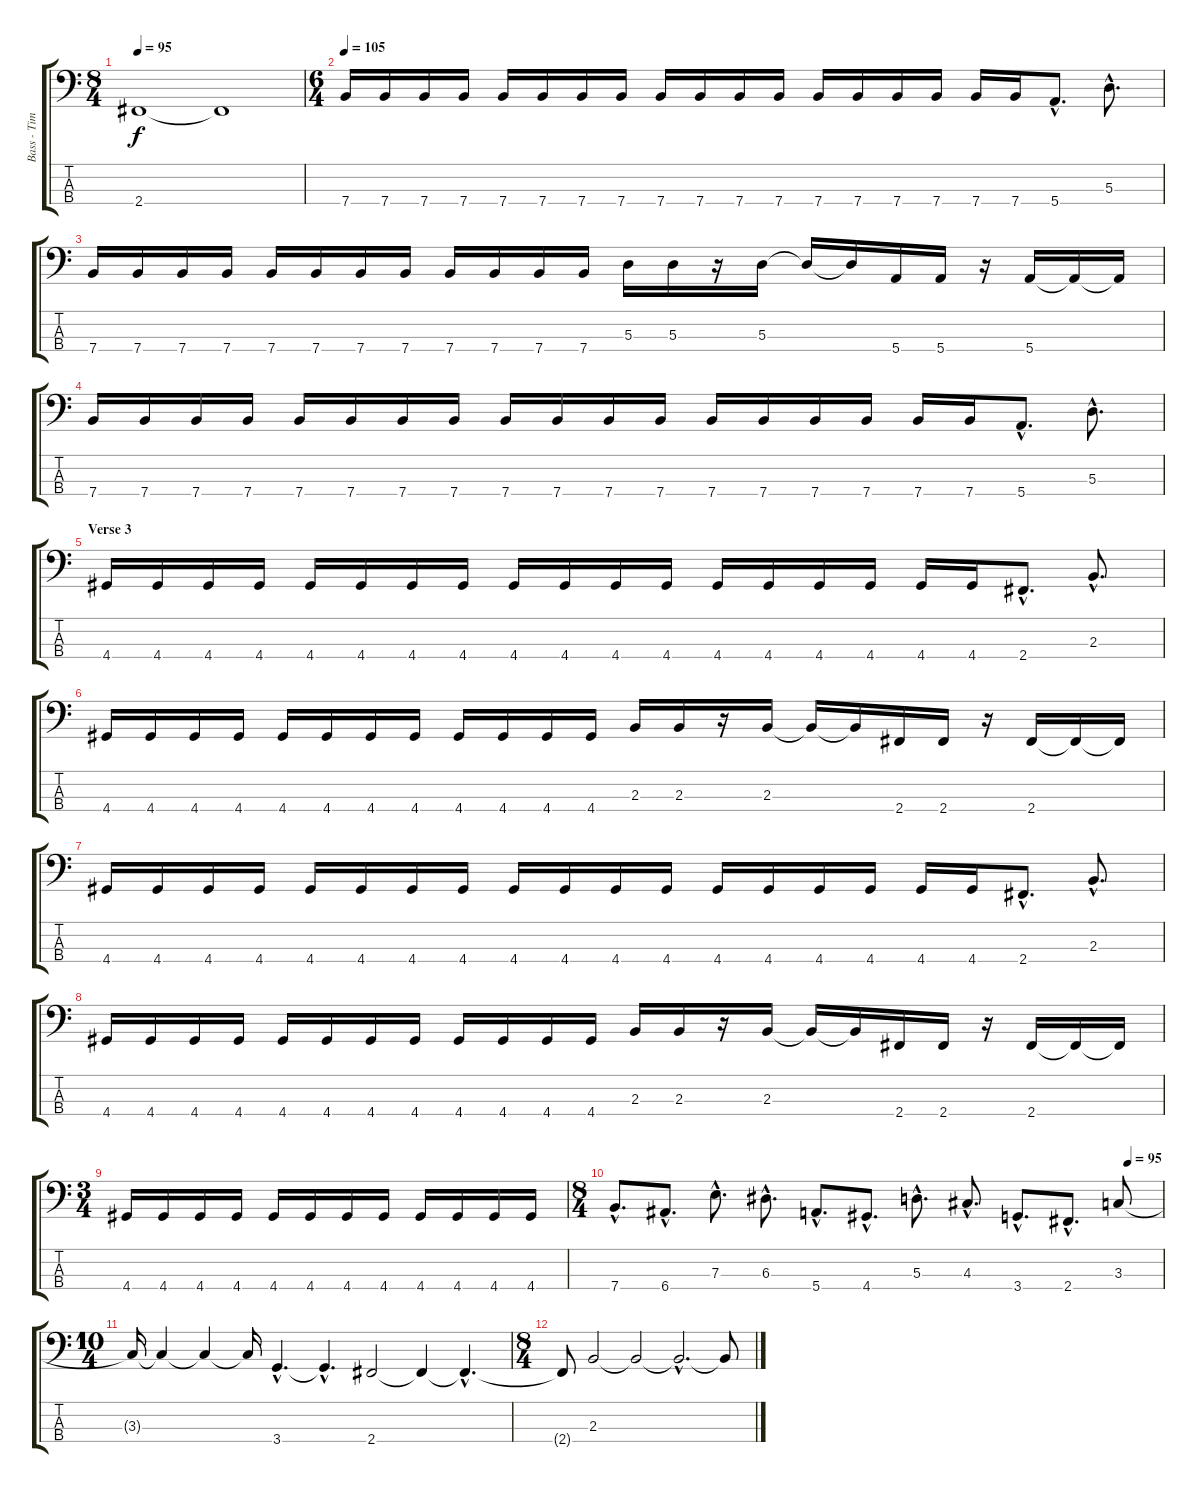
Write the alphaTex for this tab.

\track ("Bass - Timi Hansen" "Bass - Tim") {instrument slapbass2}
\staff {score tabs}
\tuning (G2 D2 A1 E1) {hide}
\ts (8 4)
\tempo 95
\clef f4
\ks c
2.4.1{dy f} 2.4{t}.1 |
\ts (6 4)
\tempo 105
7.4.16 7.4.16 7.4.16 7.4.16 7.4.16 7.4.16 7.4.16 7.4.16 7.4.16 7.4.16 7.4.16 7.4.16 7.4.16 7.4.16 7.4.16 7.4.16 7.4.16 7.4.16 5.4{hac}.8{d} 5.3{hac}.8{d} |
7.4.16 7.4.16 7.4.16 7.4.16 7.4.16 7.4.16 7.4.16 7.4.16 7.4.16 7.4.16 7.4.16 7.4.16 5.3.16 5.3.16 r.16 5.3.16 5.3{t}.16 5.3{t}.16 5.4.16 5.4.16 r.16 5.4.16 5.4{t}.16 5.4{t}.16 |
7.4.16 7.4.16 7.4.16 7.4.16 7.4.16 7.4.16 7.4.16 7.4.16 7.4.16 7.4.16 7.4.16 7.4.16 7.4.16 7.4.16 7.4.16 7.4.16 7.4.16 7.4.16 5.4{hac}.8{d} 5.3{hac}.8{d} |
\section ("" "Verse 3")
4.4.16 4.4.16 4.4.16 4.4.16 4.4.16 4.4.16 4.4.16 4.4.16 4.4.16 4.4.16 4.4.16 4.4.16 4.4.16 4.4.16 4.4.16 4.4.16 4.4.16 4.4.16 2.4{hac}.8{d} 2.3{hac}.8{d} |
4.4.16 4.4.16 4.4.16 4.4.16 4.4.16 4.4.16 4.4.16 4.4.16 4.4.16 4.4.16 4.4.16 4.4.16 2.3.16 2.3.16 r.16 2.3.16 2.3{t}.16 2.3{t}.16 2.4.16 2.4.16 r.16 2.4.16 2.4{t}.16 2.4{t}.16 |
4.4.16 4.4.16 4.4.16 4.4.16 4.4.16 4.4.16 4.4.16 4.4.16 4.4.16 4.4.16 4.4.16 4.4.16 4.4.16 4.4.16 4.4.16 4.4.16 4.4.16 4.4.16 2.4{hac}.8{d} 2.3{hac}.8{d} |
4.4.16 4.4.16 4.4.16 4.4.16 4.4.16 4.4.16 4.4.16 4.4.16 4.4.16 4.4.16 4.4.16 4.4.16 2.3.16 2.3.16 r.16 2.3.16 2.3{t}.16 2.3{t}.16 2.4.16 2.4.16 r.16 2.4.16 2.4{t}.16 2.4{t}.16 |
\ts (3 4)
4.4.16 4.4.16 4.4.16 4.4.16 4.4.16 4.4.16 4.4.16 4.4.16 4.4.16 4.4.16 4.4.16 4.4.16 |
\ts (8 4)
\tempo (95 0.9375)
7.4{hac}.8{d} 6.4{hac}.8{d} 7.3{hac}.8{d} 6.3{hac}.8{d} 5.4{hac}.8{d} 4.4{hac}.8{d} 5.3{hac}.8{d} 4.3{hac}.8{d} 3.4{hac}.8{d} 2.4{hac}.8{d} 3.3.8 |
\ts (10 4)
3.3{t}.16 3.3{t}.4 3.3{t}.4 3.3{t}.16 3.4{hac}.4{d} 3.4{hac t}.4{d} 2.4.2 2.4{t}.4 2.4{hac t}.4{d} |
\ts (8 4)
2.4{t}.8 2.3.2 2.3{t}.2 2.3{hac t}.2{d} 2.3{t}.8
